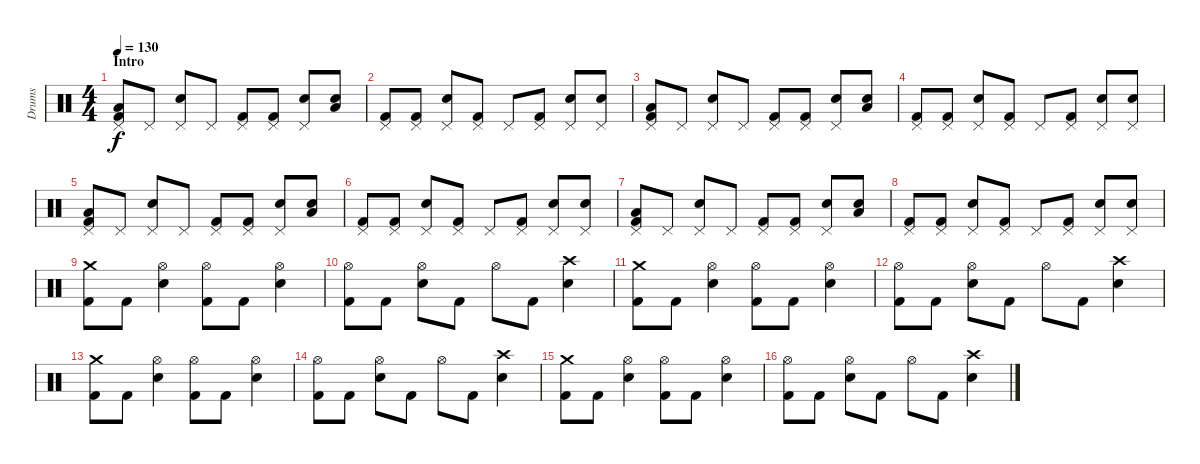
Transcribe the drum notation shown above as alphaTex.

\track ("Drums" "Drums") {instrument percussion}
\staff {score}
\articulation defaults
\ts (4 4)
\section ("" "Intro")
\tempo 130
\clef neutral
\ks c
("Pedal Hi-Hat (hit)" "Kick (hit) 2" "Low Floor Tom (hit)").8{dy f} "Pedal Hi-Hat (hit)".8 ("Pedal Hi-Hat (hit)" "Electric Snare (hit)").8 "Pedal Hi-Hat (hit)".8 ("Pedal Hi-Hat (hit)" "Kick (hit) 2").8 ("Pedal Hi-Hat (hit)" "Kick (hit) 2").8 ("Pedal Hi-Hat (hit)" "Electric Snare (hit)").8 ("Low Tom (hit)" "Electric Snare (hit)").8 |
("Pedal Hi-Hat (hit)" "Kick (hit) 2").8 ("Pedal Hi-Hat (hit)" "Kick (hit) 2").8 ("Pedal Hi-Hat (hit)" "Electric Snare (hit)").8 ("Pedal Hi-Hat (hit)" "Kick (hit) 2").8 "Pedal Hi-Hat (hit)".8 ("Pedal Hi-Hat (hit)" "Kick (hit) 2").8 ("Pedal Hi-Hat (hit)" "Electric Snare (hit)").8 ("Pedal Hi-Hat (hit)" "Electric Snare (hit)").8 |
("Pedal Hi-Hat (hit)" "Kick (hit) 2" "Low Floor Tom (hit)").8 "Pedal Hi-Hat (hit)".8 ("Pedal Hi-Hat (hit)" "Electric Snare (hit)").8 "Pedal Hi-Hat (hit)".8 ("Pedal Hi-Hat (hit)" "Kick (hit) 2").8 ("Pedal Hi-Hat (hit)" "Kick (hit) 2").8 ("Pedal Hi-Hat (hit)" "Electric Snare (hit)").8 ("Low Tom (hit)" "Electric Snare (hit)").8 |
("Pedal Hi-Hat (hit)" "Kick (hit) 2").8 ("Pedal Hi-Hat (hit)" "Kick (hit) 2").8 ("Pedal Hi-Hat (hit)" "Electric Snare (hit)").8 ("Pedal Hi-Hat (hit)" "Kick (hit) 2").8 "Pedal Hi-Hat (hit)".8 ("Pedal Hi-Hat (hit)" "Kick (hit) 2").8 ("Pedal Hi-Hat (hit)" "Electric Snare (hit)").8 ("Pedal Hi-Hat (hit)" "Electric Snare (hit)").8 |
("Pedal Hi-Hat (hit)" "Kick (hit) 2" "Low Floor Tom (hit)").8 "Pedal Hi-Hat (hit)".8 ("Pedal Hi-Hat (hit)" "Electric Snare (hit)").8 "Pedal Hi-Hat (hit)".8 ("Pedal Hi-Hat (hit)" "Kick (hit) 2").8 ("Pedal Hi-Hat (hit)" "Kick (hit) 2").8 ("Pedal Hi-Hat (hit)" "Electric Snare (hit)").8 ("Low Tom (hit)" "Electric Snare (hit)").8 |
("Pedal Hi-Hat (hit)" "Kick (hit) 2").8 ("Pedal Hi-Hat (hit)" "Kick (hit) 2").8 ("Pedal Hi-Hat (hit)" "Electric Snare (hit)").8 ("Pedal Hi-Hat (hit)" "Kick (hit) 2").8 "Pedal Hi-Hat (hit)".8 ("Pedal Hi-Hat (hit)" "Kick (hit) 2").8 ("Pedal Hi-Hat (hit)" "Electric Snare (hit)").8 ("Pedal Hi-Hat (hit)" "Electric Snare (hit)").8 |
("Pedal Hi-Hat (hit)" "Kick (hit) 2" "Low Floor Tom (hit)").8 "Pedal Hi-Hat (hit)".8 ("Pedal Hi-Hat (hit)" "Electric Snare (hit)").8 "Pedal Hi-Hat (hit)".8 ("Pedal Hi-Hat (hit)" "Kick (hit) 2").8 ("Pedal Hi-Hat (hit)" "Kick (hit) 2").8 ("Pedal Hi-Hat (hit)" "Electric Snare (hit)").8 ("Low Tom (hit)" "Electric Snare (hit)").8 |
("Pedal Hi-Hat (hit)" "Kick (hit) 2").8 ("Pedal Hi-Hat (hit)" "Kick (hit) 2").8 ("Pedal Hi-Hat (hit)" "Electric Snare (hit)").8 ("Pedal Hi-Hat (hit)" "Kick (hit) 2").8 "Pedal Hi-Hat (hit)".8 ("Pedal Hi-Hat (hit)" "Kick (hit) 2").8 ("Pedal Hi-Hat (hit)" "Electric Snare (hit)").8 ("Pedal Hi-Hat (hit)" "Electric Snare (hit)").8 |
("Crash medium (hit)" "Kick (hit) 2").8 "Kick (hit) 2".8 ("Hi-Hat (open)" "Electric Snare (hit)").4 ("Hi-Hat (open)" "Kick (hit) 2").8 "Kick (hit) 2".8 ("Hi-Hat (open)" "Electric Snare (hit)").4 |
("Hi-Hat (open)" "Kick (hit) 2").8 "Kick (hit) 2".8 ("Hi-Hat (open)" "Electric Snare (hit)").8 "Kick (hit) 2".8 "Hi-Hat (open)".8 "Kick (hit) 2".8 ("Crash high (hit)" "Electric Snare (hit)").4 |
("Crash medium (hit)" "Kick (hit) 2").8 "Kick (hit) 2".8 ("Hi-Hat (open)" "Electric Snare (hit)").4 ("Hi-Hat (open)" "Kick (hit) 2").8 "Kick (hit) 2".8 ("Hi-Hat (open)" "Electric Snare (hit)").4 |
("Hi-Hat (open)" "Kick (hit) 2").8 "Kick (hit) 2".8 ("Hi-Hat (open)" "Electric Snare (hit)").8 "Kick (hit) 2".8 "Hi-Hat (open)".8 "Kick (hit) 2".8 ("Crash high (hit)" "Electric Snare (hit)").4 |
("Crash medium (hit)" "Kick (hit) 2").8 "Kick (hit) 2".8 ("Hi-Hat (open)" "Electric Snare (hit)").4 ("Hi-Hat (open)" "Kick (hit) 2").8 "Kick (hit) 2".8 ("Hi-Hat (open)" "Electric Snare (hit)").4 |
("Hi-Hat (open)" "Kick (hit) 2").8 "Kick (hit) 2".8 ("Hi-Hat (open)" "Electric Snare (hit)").8 "Kick (hit) 2".8 "Hi-Hat (open)".8 "Kick (hit) 2".8 ("Crash high (hit)" "Electric Snare (hit)").4 |
("Crash medium (hit)" "Kick (hit) 2").8 "Kick (hit) 2".8 ("Hi-Hat (open)" "Electric Snare (hit)").4 ("Hi-Hat (open)" "Kick (hit) 2").8 "Kick (hit) 2".8 ("Hi-Hat (open)" "Electric Snare (hit)").4 |
("Hi-Hat (open)" "Kick (hit) 2").8 "Kick (hit) 2".8 ("Hi-Hat (open)" "Electric Snare (hit)").8 "Kick (hit) 2".8 "Hi-Hat (open)".8 "Kick (hit) 2".8 ("Crash high (hit)" "Electric Snare (hit)").4
